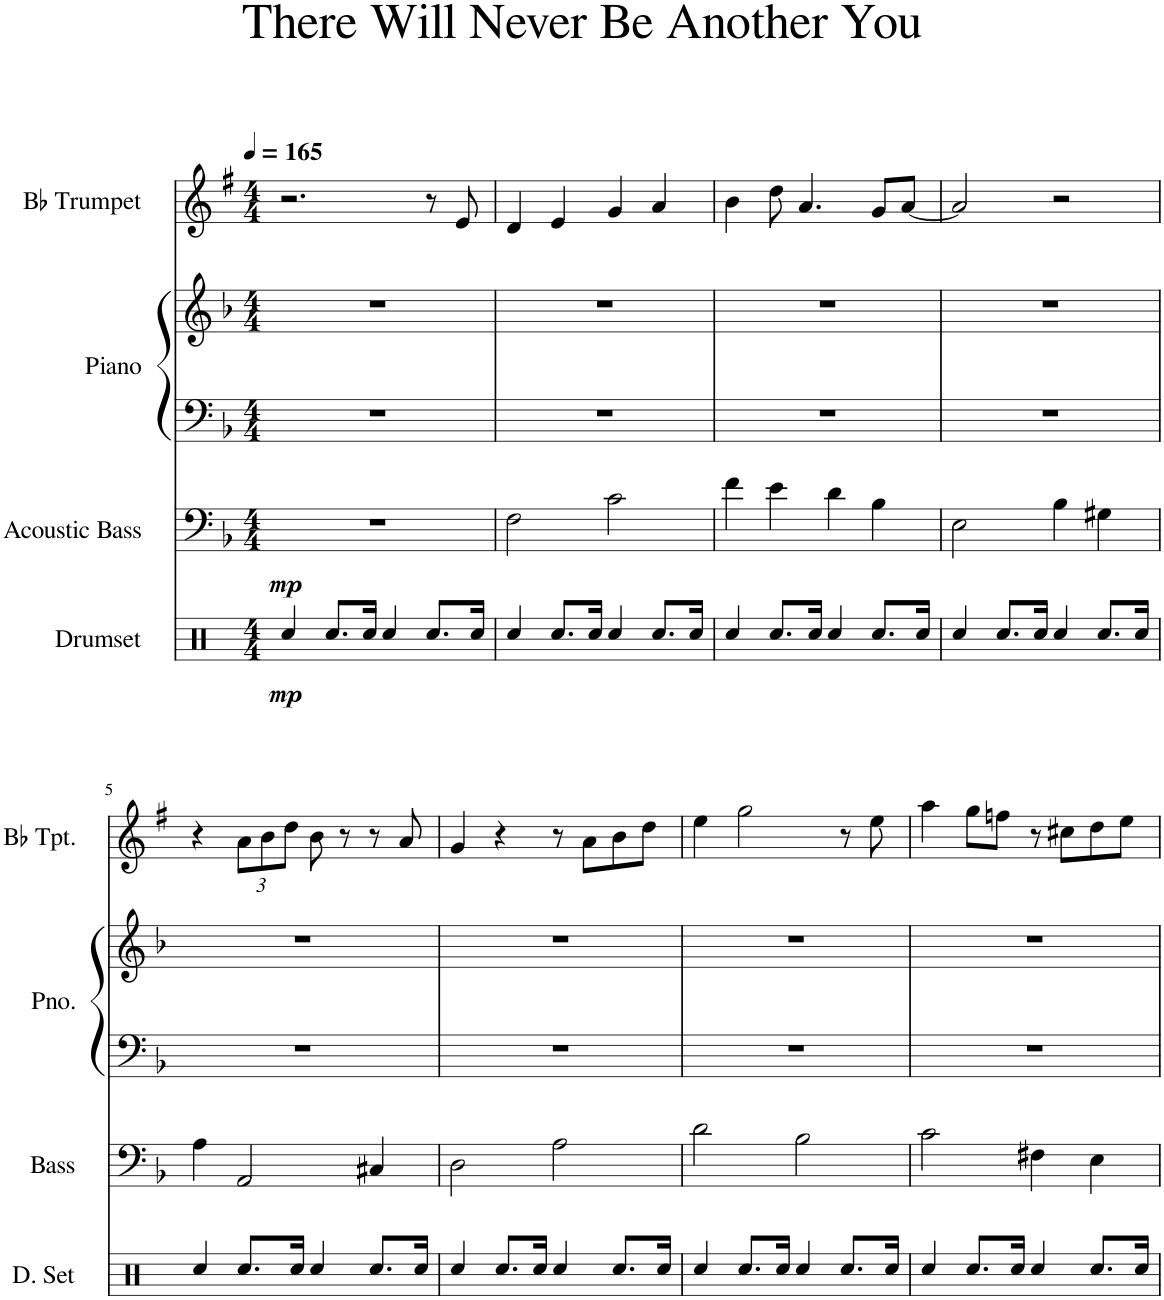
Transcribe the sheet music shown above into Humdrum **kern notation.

**kern	**dynam	**kern	**dynam	**kern	**kern	**kern
*part4	*part4	*part3	*part3	*part2	*part2	*part1
*staff5	*staff5	*staff4	*staff4	*staff3	*staff2	*staff1
*I"Drumset	*	*I"Acoustic Bass	*	*I"Piano	*	*I"Bb Trumpet
*I'D. Set	*	*I'Bass	*	*I'Pno.	*	*I'Bb Tpt.
*clefX	*	*clefF4	*	*clefF4	*clefG2	*clefG2
*	*	*Trd7c12	*	*	*	*Trd1c2
*k[]	*	*k[b-]	*	*k[b-]	*k[b-]	*k[f#]
*M4/4	*	*M4/4	*	*M4/4	*M4/4	*M4/4
*MM165	*	*MM165	*	*MM165	*MM165	*MM165
=1	=1	=1	=1	=1	=1	=1
!	!LO:DY:b	!	!LO:DY:b	!	!	!
4Rcc/	mp	1r	mp	1r	1r	2.r
8.Rcc/L	.	.	.	.	.	.
16Rcc/Jk	.	.	.	.	.	.
4Rcc/	.	.	.	.	.	.
8.Rcc/L	.	.	.	.	.	8r
.	.	.	.	.	.	8e/
16Rcc/Jk	.	.	.	.	.	.
=2	=2	=2	=2	=2	=2	=2
4Rcc/	.	2F\	.	1r	1r	4d/
8.Rcc/L	.	.	.	.	.	4e/
16Rcc/Jk	.	.	.	.	.	.
4Rcc/	.	2c\	.	.	.	4g/
8.Rcc/L	.	.	.	.	.	4a/
16Rcc/Jk	.	.	.	.	.	.
=3	=3	=3	=3	=3	=3	=3
4Rcc/	.	4f\	.	1r	1r	4b\
8.Rcc/L	.	4e\	.	.	.	8dd\
.	.	.	.	.	.	4.a/
16Rcc/Jk	.	.	.	.	.	.
4Rcc/	.	4d\	.	.	.	.
8.Rcc/L	.	4B-\	.	.	.	8g/L
.	.	.	.	.	.	[8a/J
16Rcc/Jk	.	.	.	.	.	.
=4	=4	=4	=4	=4	=4	=4
4Rcc/	.	2E\	.	1r	1r	2a/]
8.Rcc/L	.	.	.	.	.	.
16Rcc/Jk	.	.	.	.	.	.
4Rcc/	.	4B-\	.	.	.	2r
8.Rcc/L	.	4G#X\	.	.	.	.
16Rcc/Jk	.	.	.	.	.	.
!!LO:LB:g=z
=5	=5	=5	=5	=5	=5	=5
4Rcc/	.	4A\	.	1r	1r	4r
*	*	*	*	*	*	*Xbrackettup
8.Rcc/L	.	2AA/	.	.	.	12a\L
.	.	.	.	.	.	12b\
.	.	.	.	.	.	12dd\J
16Rcc/Jk	.	.	.	.	.	.
4Rcc/	.	.	.	.	.	8b\
.	.	.	.	.	.	8r
8.Rcc/L	.	4C#X/	.	.	.	8r
.	.	.	.	.	.	8a/
16Rcc/Jk	.	.	.	.	.	.
=6	=6	=6	=6	=6	=6	=6
4Rcc/	.	2D\	.	1r	1r	4g/
8.Rcc/L	.	.	.	.	.	4r
16Rcc/Jk	.	.	.	.	.	.
4Rcc/	.	2A\	.	.	.	8r
.	.	.	.	.	.	8a\L
8.Rcc/L	.	.	.	.	.	8b\
.	.	.	.	.	.	8dd\J
16Rcc/Jk	.	.	.	.	.	.
=7	=7	=7	=7	=7	=7	=7
4Rcc/	.	2d\	.	1r	1r	4ee\
8.Rcc/L	.	.	.	.	.	2gg\
16Rcc/Jk	.	.	.	.	.	.
4Rcc/	.	2B-\	.	.	.	.
8.Rcc/L	.	.	.	.	.	8r
.	.	.	.	.	.	8ee\
16Rcc/Jk	.	.	.	.	.	.
=8	=8	=8	=8	=8	=8	=8
4Rcc/	.	2c\	.	1r	1r	4aa\
8.Rcc/L	.	.	.	.	.	8gg\L
.	.	.	.	.	.	8ffn\J
16Rcc/Jk	.	.	.	.	.	.
4Rcc/	.	4F#X\	.	.	.	8r
.	.	.	.	.	.	8cc#X\L
8.Rcc/L	.	4E\	.	.	.	8dd\
.	.	.	.	.	.	8ee\J
16Rcc/Jk	.	.	.	.	.	.
=	=	=	=	=	=	=
*-	*-	*-	*-	*-	*-	*-
